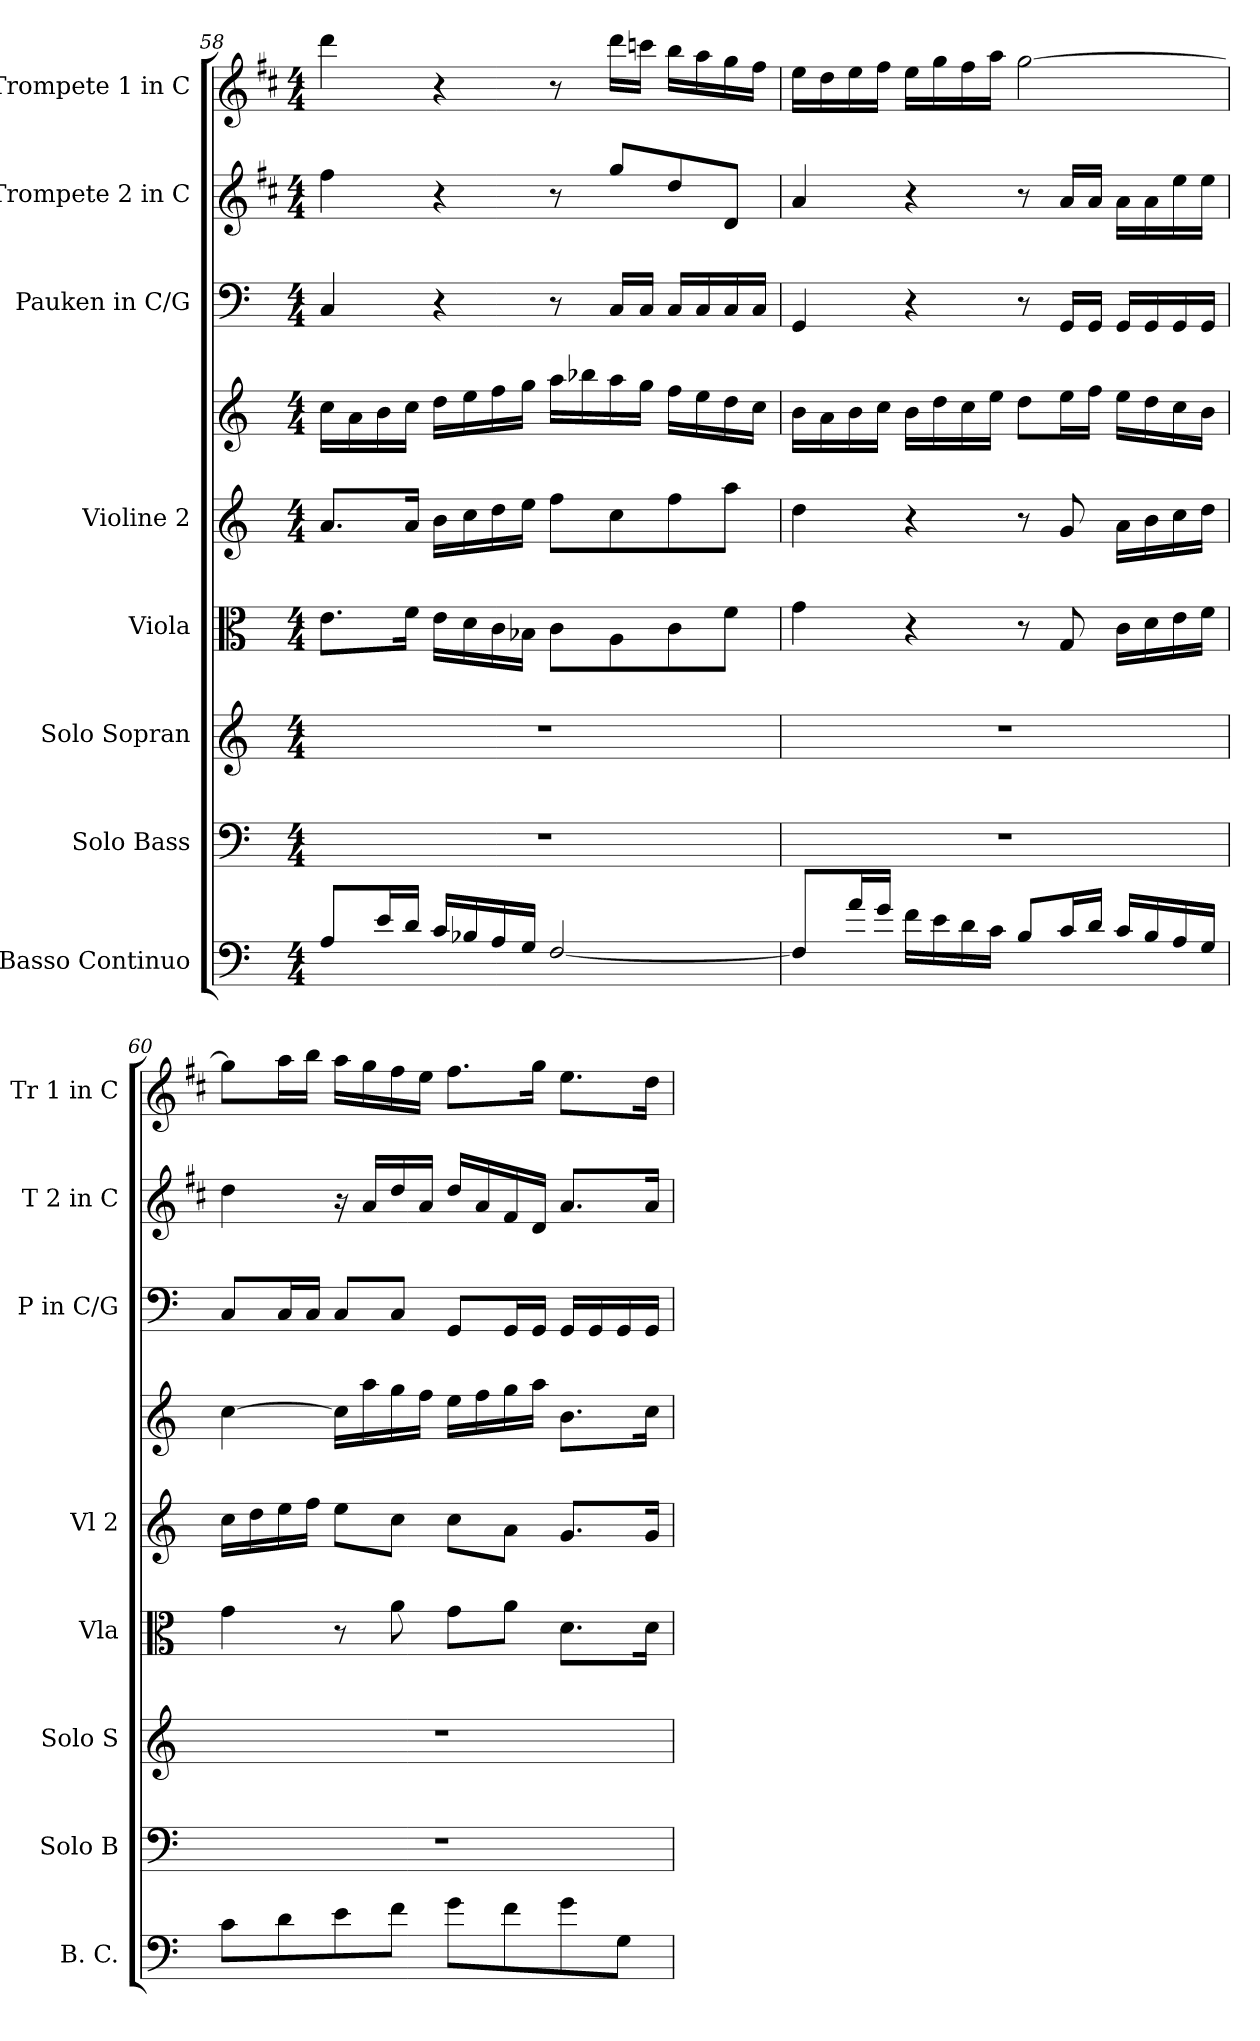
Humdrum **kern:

**kern	**kern	**kern	**kern	**kern	**kern	**kern	**kern	**kern
*part8	*part7	*part6	*part5	*part4	*part4	*part3	*part2	*part1
*staff9	*staff8	*staff7	*staff6	*staff5	*staff4	*staff3	*staff2	*staff1
*I"Basso Continuo	*I"Solo Bass	*I"Solo Sopran	*I"Viola	*I"Violine 2	*	*I"Pauken in C/G	*I"Trompete 2 in C	*I"Trompete 1 in C
*I'B. C.	*I'Solo B	*I'Solo S	*I'Vla	*I'Vl 2	*	*I'P in C/G	*I'T 2 in C	*I'Tr 1 in C
!!LO:LB:g=z
*clefF4	*clefF4	*clefG2	*clefC3	*clefG2	*clefG2	*clefF4	*clefG2	*clefG2
*ITrd7c12	*	*	*	*	*	*	*ITrd1c2	*ITrd1c2
*k[]	*k[]	*k[]	*k[]	*k[]	*k[]	*k[]	*k[]	*k[]
*M4/4	*M4/4	*M4/4	*M4/4	*M4/4	*M4/4	*M4/4	*M4/4	*M4/4
=58	=58	=58	=58	=58	=58	=58	=58	=58
8AA/L	1r	1r	8.e\L	8.a/L	16cc\LL	4C/	4ee\	4ccc\
.	.	.	.	.	16a\	.	.	.
16E/L	.	.	.	.	16b\	.	.	.
16D/JJ	.	.	16f\Jk	16a/Jk	16cc\JJ	.	.	.
16C/LL	.	.	16e\LL	16b\LL	16dd\LL	4r	4r	4r
16BB-X/	.	.	16d\	16cc\	16ee\	.	.	.
16AA/	.	.	16c\	16dd\	16ff\	.	.	.
16GG/JJ	.	.	16B-X\JJ	16ee\JJ	16gg\JJ	.	.	.
[2FF/	.	.	8c\L	8ff\L	16aa\LL	8r	8r	8r
.	.	.	.	.	16bb-X\	.	.	.
.	.	.	8A\	8cc\	16aa\	16C/LL	8ff/L	16ccc\LL
.	.	.	.	.	16gg\JJ	16C/JJ	.	16bb-X\JJ
.	.	.	8c\	8ff\	16ff\LL	16C/LL	8cc/	16aa\LL
.	.	.	.	.	16ee\	16C/	.	16gg\
.	.	.	8f\J	8aa\J	16dd\	16C/	8c/J	16ff\
.	.	.	.	.	16cc\JJ	16C/JJ	.	16ee\JJ
=59	=59	=59	=59	=59	=59	=59	=59	=59
8FF/L]	1r	1r	4g\	4dd\	16b\LL	4GG/	4g/	16dd\LL
.	.	.	.	.	16a\	.	.	16cc\
16A/L	.	.	.	.	16b\	.	.	16dd\
16G/JJ	.	.	.	.	16cc\JJ	.	.	16ee\JJ
16F\LL	.	.	4r	4r	16b\LL	4r	4r	16dd\LL
16E\	.	.	.	.	16dd\	.	.	16ff\
16D\	.	.	.	.	16cc\	.	.	16ee\
16C\JJ	.	.	.	.	16ee\JJ	.	.	16gg\JJ
8BB/L	.	.	8r	8r	8dd\L	8r	8r	[2ff\
16C/L	.	.	8G/	8g/	16ee\L	16GG/LL	16g/LL	.
16D/JJ	.	.	.	.	16ff\JJ	16GG/JJ	16g/JJ	.
16C/LL	.	.	16c\LL	16a\LL	16ee\LL	16GG/LL	16g\LL	.
16BB/	.	.	16d\	16b\	16dd\	16GG/	16g\	.
16AA/	.	.	16e\	16cc\	16cc\	16GG/	16dd\	.
16GG/JJ	.	.	16f\JJ	16dd\JJ	16b\JJ	16GG/JJ	16dd\JJ	.
!!LO:PB:g=z
=60	=60	=60	=60	=60	=60	=60	=60	=60
8C\L	1r	1r	4g\	16cc\LL	[4cc\	8C/L	4cc\	8ff\L]
.	.	.	.	16dd\	.	.	.	.
8D\	.	.	.	16ee\	.	16C/L	.	16gg\L
.	.	.	.	16ff\JJ	.	16C/JJ	.	16aa\JJ
8E\	.	.	8r	8ee\L	16cc\LL]	8C/L	16r	16gg\LL
.	.	.	.	.	16aa\	.	16g/LL	16ff\
8F\J	.	.	8a\	8cc\J	16gg\	8C/J	16cc/	16ee\
.	.	.	.	.	16ff\JJ	.	16g/JJ	16dd\JJ
8G\L	.	.	8g\L	8cc\L	16ee\LL	8GG/L	16cc/LL	8.ee\L
.	.	.	.	.	16ff\	.	16g/	.
8F\	.	.	8a\J	8a\J	16gg\	16GG/L	16e/	.
.	.	.	.	.	16aa\JJ	16GG/JJ	16c/JJ	16ff\Jk
8G\	.	.	8.d\L	8.g/L	8.b\L	16GG/LL	8.g/L	8.dd\L
.	.	.	.	.	.	16GG/	.	.
8GG\J	.	.	.	.	.	16GG/	.	.
.	.	.	16d\Jk	16g/Jk	16cc\Jk	16GG/JJ	16g/Jk	16cc\Jk
=	=	=	=	=	=	=	=	=
*-	*-	*-	*-	*-	*-	*-	*-	*-
